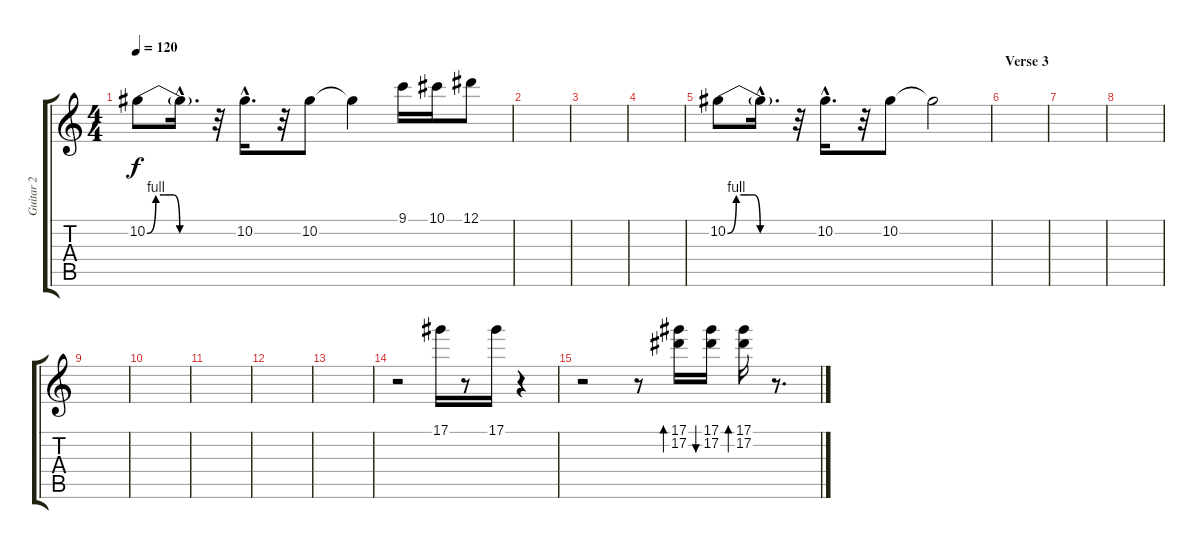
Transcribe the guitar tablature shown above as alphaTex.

\track ("Guitar 2" "Guitar 2") {instrument electricguitarclean}
\staff {score tabs}
\tuning (Eb4 Bb3 Gb3 Db3 Ab2 Eb2) {hide}
\ts (4 4)
\tempo 120
\clef g2
\ks c
10.2{be (custom 0 0 8 4 15 4 21 4 24 4 30 0 45 0 60 0)}.8{dy f volume 12} 10.2{hac t}.16{d} r.32 10.2{hac}.16{d} r.32 10.2.8 10.2{t}.4 9.1.16 10.1.16 12.1.8 |
|
|
|
10.2{be (custom 0 0 8 4 15 4 21 4 24 4 30 0 45 0 60 0)}.8{volume 12} 10.2{hac t}.16{d} r.32 10.2{hac}.16{d} r.32 10.2.8 10.2{t}.2 |
\section ("" "Verse 3")
|
|
|
|
|
|
|
|
r.2{volume 10} 17.1.16 r.8 17.1.16 r.4 |
r.2 r.8 (17.1 17.2).16{bd 60} (17.1 17.2).16{bu 60} (17.1 17.2).16{bd 60} r.8{d}
